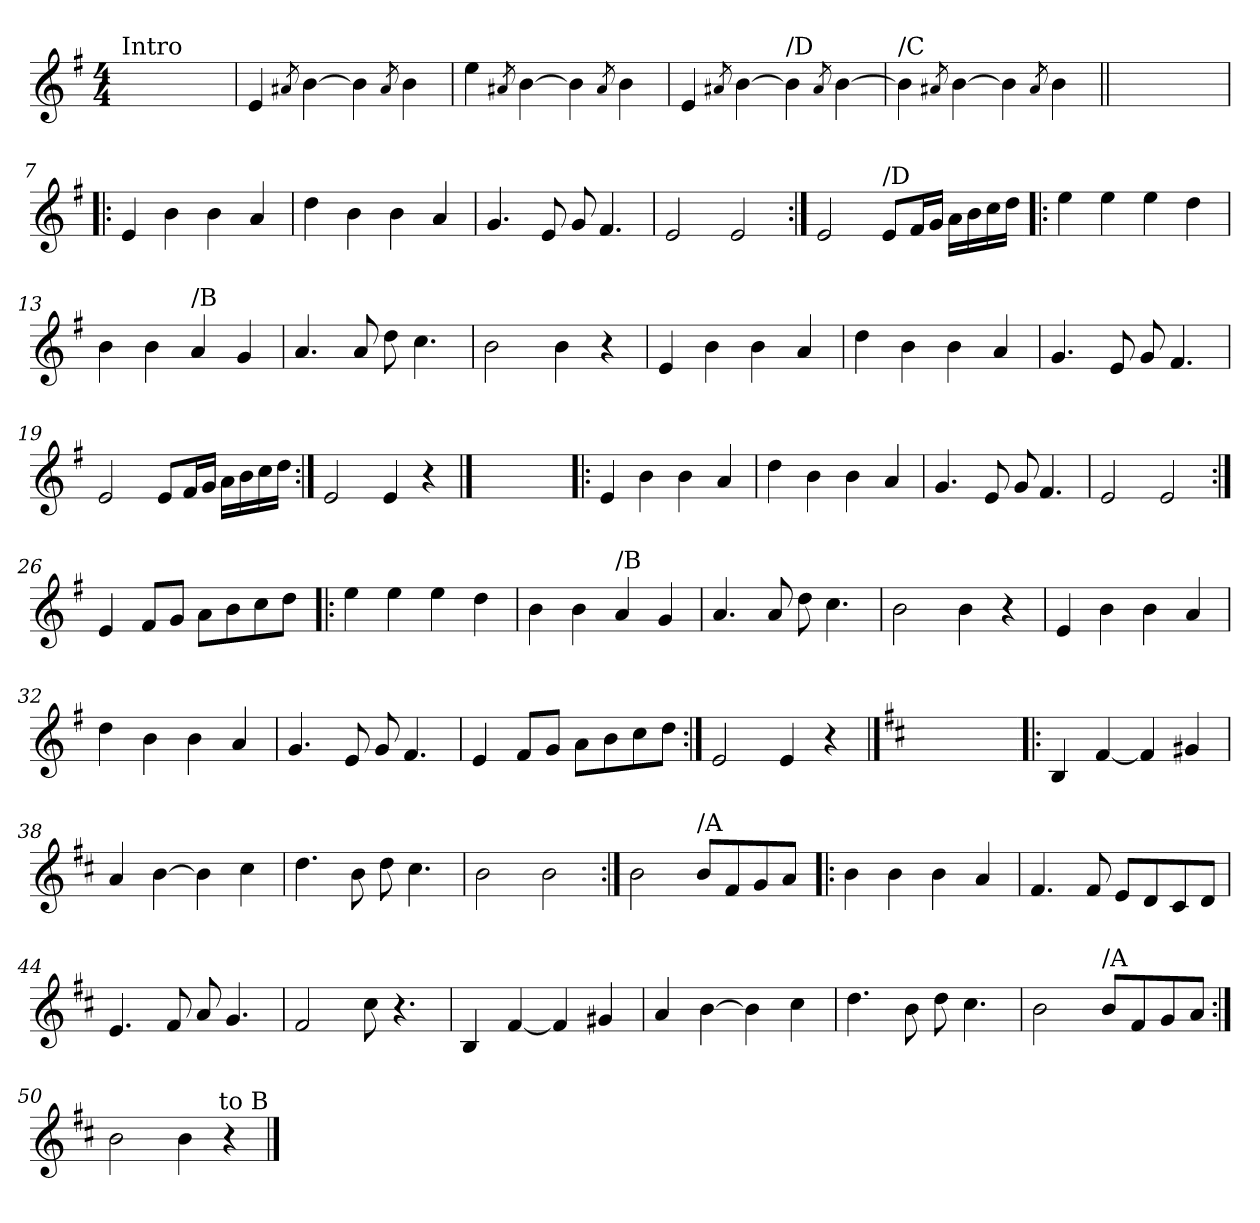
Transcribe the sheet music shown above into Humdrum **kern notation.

**kern
*part1
*staff1
*clefG2
*k[f#]
*e:
*M4/4
=1
!LO:TX:a:t=Intro
1ryy
=2
4e/
8qa#X/
[4b\
4b\]
8qa#/
4b\
=3
4ee\
8qa#X/
[4b\
4b\]
8qa#/
4b\
=4
4e/
8qa#X/
[4b\
!LO:TX:a:t=/D
4b\]
8qa#/
[4b\
=5
!LO:TX:a:t=/C
4b\]
8qa#X/
[4b\
4b\]
8qa#/
4b\
=6||
1ryy
=7!|:
4e/
4b\
4b\
4a/
=8
4dd\
4b\
4b\
4a/
!!LO:LB:g=z
=9
4.g/
8e/
8g/
4.f#/
=10
2e/
2e/
=11:|!
2e/
!LO:TX:a:t=/D
8e/L
16f#/L
16g/JJ
16a\LL
16b\
16cc\
16dd\JJ
=12!|:
4ee\
4ee\
4ee\
4dd\
=13
4b\
4b\
!LO:TX:a:t=/B
4a/
4g/
=14
4.a/
8a/
8dd\
4.cc\
=15
2b\
4b\
4r
=16
4e/
4b\
4b\
4a/
!!LO:LB:g=z
=17
4dd\
4b\
4b\
4a/
=18
4.g/
8e/
8g/
4.f#/
=19
2e/
8e/L
16f#/L
16g/JJ
16a\LL
16b\
16cc\
16dd\JJ
=20:|!
2e/
4e/
4r
==21
1ryy
=22!|:
4e/
4b\
4b\
4a/
=23
4dd\
4b\
4b\
4a/
=24
4.g/
8e/
8g/
4.f#/
!!LO:LB:g=z
=25
2e/
2e/
=26:|!
4e/
8f#/L
8g/J
8a\L
8b\
8cc\
8dd\J
=27!|:
4ee\
4ee\
4ee\
4dd\
=28
4b\
4b\
!LO:TX:a:t=/B
4a/
4g/
=29
4.a/
8a/
8dd\
4.cc\
=30
2b\
4b\
4r
=31
4e/
4b\
4b\
4a/
=32
4dd\
4b\
4b\
4a/
!!LO:LB:g=z
=33
4.g/
8e/
8g/
4.f#/
=34
4e/
8f#/L
8g/J
8a\L
8b\
8cc\
8dd\J
=35:|!
2e/
4e/
4r
==36
*k[f#c#]
*b:
1ryy
=37!|:
4B/
[4f#/
4f#/]
4g#X/
=38
4a/
[4b\
4b\]
4cc#\
=39
4.dd\
8b\
8dd\
4.cc#\
=40
2b\
2b\
!!LO:LB:g=z
=41:|!
2b\
!LO:TX:a:t=/A
8b/L
8f#/
8g/
8a/J
=42!|:
4b\
4b\
4b\
4a/
=43
4.f#/
8f#/
8e/L
8d/
8c#/
8d/J
=44
4.e/
8f#/
8a/
4.g/
=45
2f#/
8cc#\
4.r
=46
4B/
[4f#/
4f#/]
4g#X/
=47
4a/
[4b\
4b\]
4cc#\
=48
4.dd\
8b\
8dd\
4.cc#\
!!LO:LB:g=z
=49
2b\
!LO:TX:a:t=/A
8b/L
8f#/
8g/
8a/J
=50:|!
2b\
4b\
4r
!LO:TX:a:t=to B
==
*-
